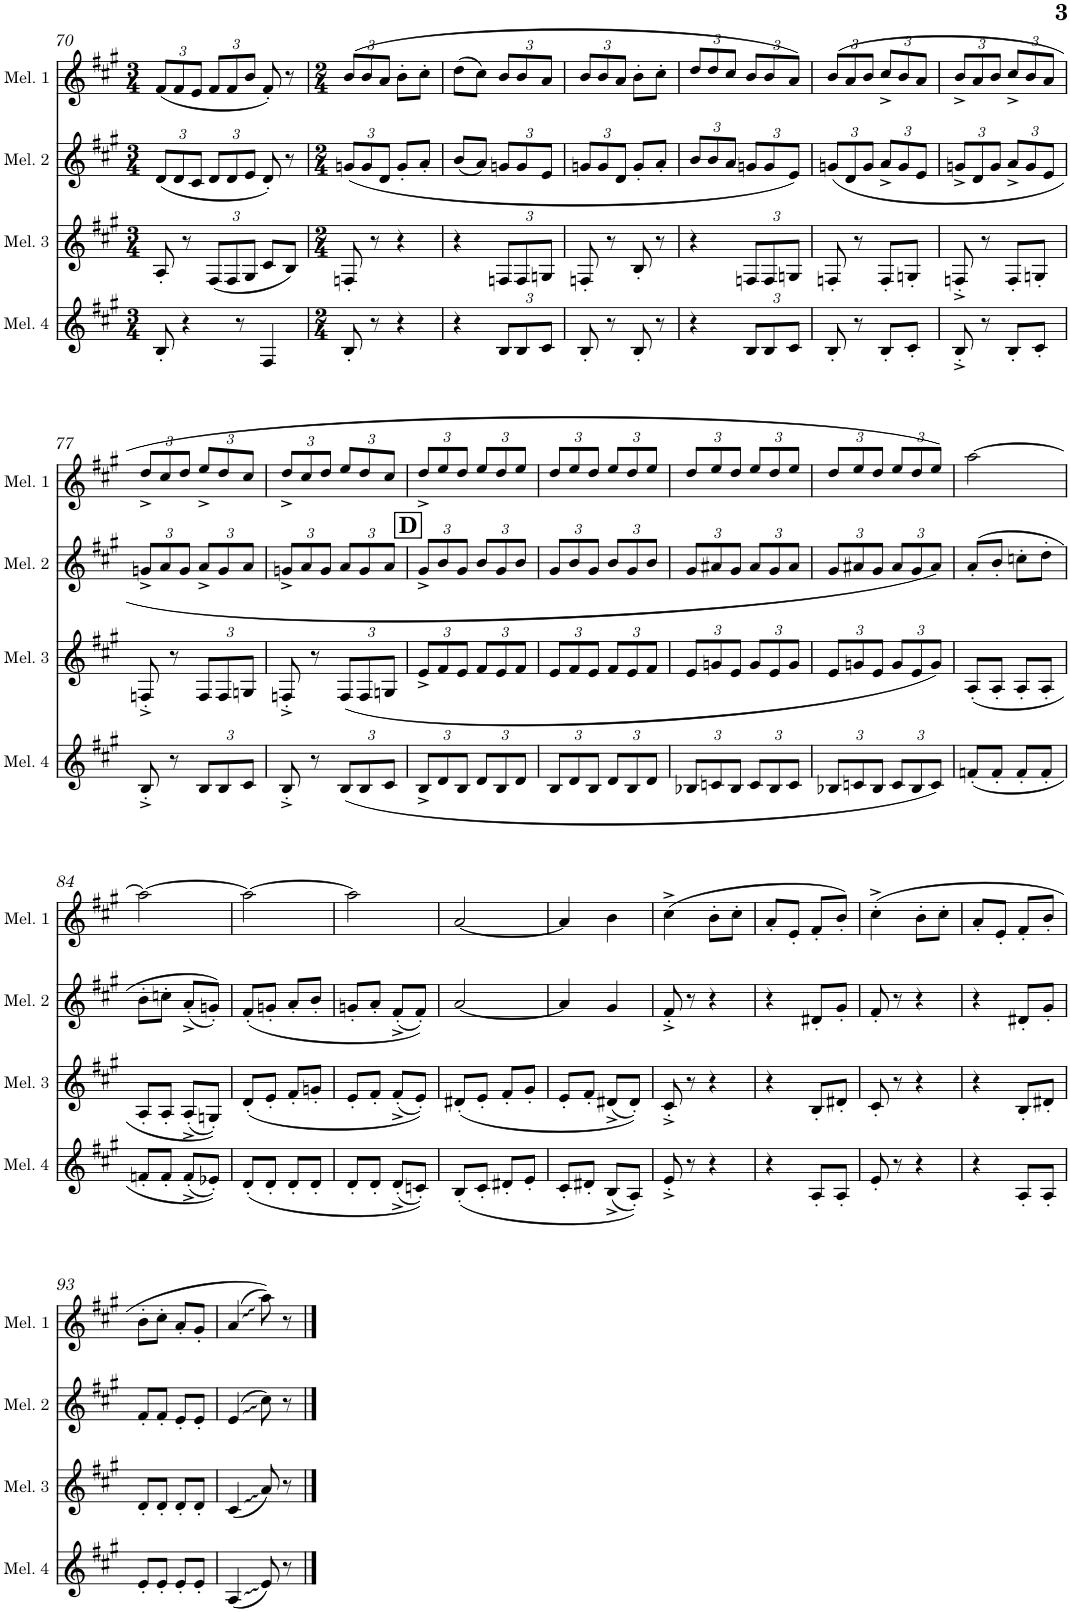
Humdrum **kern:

**kern	**kern	**kern	**kern
*part4	*part3	*part2	*part1
*staff4	*staff3	*staff2	*staff1
*I"Melodica 4	*I"Melodica 3	*I"Melodica 2	*I"Melodica 1
*I'Mel. 4	*I'Mel. 3	*I'Mel. 2	*I'Mel. 1
!!LO:PB:g=z
*clefG2	*clefG2	*clefG2	*clefG2
*k[f#c#g#]	*k[f#c#g#]	*k[f#c#g#]	*k[f#c#g#]
*M3/4	*M3/4	*M3/4	*M3/4
*	*	*Xbrackettup	*Xbrackettup
=70	=70	=70	=70
8B'/	8A'/	(12d/L	(12f#/L
.	.	12d/	12f#/
4r	8r	.	.
.	.	12c#/J	12e/J
*	*Xbrackettup	*	*
.	(12F#/L	12d/L	12f#/L
.	12F#/	12d/	12f#/
8r	.	.	.
.	12G#/J	12e/J	12b/J
4F#/	8c#/L	8d'/)	8f#'/)
.	8B/J)	8r	8r
=71	=71	=71	=71
*M2/4	*M2/4	*M2/4	*M2/4
8B'/	8Fn'/	(12gn/L	(12b/L
.	.	12g/	12b/
8r	8r	.	.
.	.	12d/J	12a/J
4r	4r	8g'/L	8b'\L
.	.	8a'/J	8cc#'\J
=72	=72	=72	=72
4r	4r	(8b/L	(8dd\L
.	.	8a/J)	8cc#\J)
*Xbrackettup	*	*	*
12B/L	12Fn/L	12gn/L	12b/L
12B/	12F/	12g/	12b/
12c#/J	12Gn/J	12e/J	12a/J
=73	=73	=73	=73
8B'/	8Fn'/	12gn/L	12b/L
.	.	12g/	12b/
8r	8r	.	.
.	.	12d/J	12a/J
8B'/	8B'/	8g'/L	8b'\L
8r	8r	8a'/J	8cc#'\J
=74	=74	=74	=74
4r	4r	12b/L	12dd/L
.	.	12b/	12dd/
.	.	12a/J	12cc#/J
12B/L	12Fn/L	12gn/L	12b/L
12B/	12F/	12g/	12b/
12c#/J	12Gn/J	12e/J)	12a/J)
=75	=75	=75	=75
8B'/	8Fn'/	(12gn/L	(12b/L
.	.	12d/	12a/
8r	8r	.	.
.	.	12g/J	12b/J
8B'/L	8F'/L	12a^/L	12cc#^/L
.	.	12g/	12b/
8c#'/J	8Gn'/J	.	.
.	.	12e/J	12a/J
=76	=76	=76	=76
8B'^/	8Fn'^/	12gn^/L	12b^/L
.	.	12d/	12a/
8r	8r	.	.
.	.	12g/J	12b/J
8B'/L	8F'/L	12a^/L	12cc#^/L
.	.	12g/	12b/
8c#'/J	8Gn'/J	.	.
.	.	12e/J	12a/J
!!LO:LB:g=z
=77	=77	=77	=77
8B'^/	8Fn'^/	12gn^/L	12dd^/L
.	.	12a/	12cc#/
8r	8r	.	.
.	.	12g/J	12dd/J
12B/L	12F/L	12a^/L	12ee^/L
12B/	12F/	12g/	12dd/
12c#/J	12Gn/J	12a/J	12cc#/J
=78	=78	=78	=78
8B'^/	8Fn'^/	12gn^/L	12dd^/L
.	.	12a/	12cc#/
8r	8r	.	.
.	.	12g/J	12dd/J
(12B/L	(12F/L	12a/L	12ee/L
12B/	12F/	12g/	12dd/
12c#/J	12Gn/J	12a/J	12cc#/J
!!LO:REH:place=s1:b:B:cj:fs=14:t=D
=79	=79	=79	=79
12B^/L	12e^/L	12g#^/L	12dd^/L
12d/	12f#/	12b/	12ee/
12B/J	12e/J	12g#/J	12dd/J
12d/L	12f#/L	12b/L	12ee/L
12B/	12e/	12g#/	12dd/
12d/J	12f#/J	12b/J	12ee/J
=80	=80	=80	=80
12B/L	12e/L	12g#/L	12dd/L
12d/	12f#/	12b/	12ee/
12B/J	12e/J	12g#/J	12dd/J
12d/L	12f#/L	12b/L	12ee/L
12B/	12e/	12g#/	12dd/
12d/J	12f#/J	12b/J	12ee/J
=81	=81	=81	=81
12B-X/L	12e/L	12g#/L	12dd/L
12cn/	12gn/	12a#X/	12ee/
12B-/J	12e/J	12g#/J	12dd/J
12c/L	12g/L	12a#/L	12ee/L
12B-/	12e/	12g#/	12dd/
12c/J	12g/J	12a#/J	12ee/J
=82	=82	=82	=82
12B-X/L	12e/L	12g#/L	12dd/L
12cn/	12gn/	12a#X/	12ee/
12B-/J	12e/J	12g#/J	12dd/J
12c/L	12g/L	12a#/L	12ee/L
12B-/	12e/	12g#/	12dd/
12c/J)	12g/J)	12a#/J)	12ee/J)
=83	=83	=83	=83
(8fn'/L	(8A'/L	(8a'/L	[2aa\
8f'/J	8A'/J	8b'/J	.
8f'/L	8A'/L	8ccn'\L	.
8f'/J	8A'/J	8dd'\J	.
!!LO:LB:g=z
=84	=84	=84	=84
8fn'/L	8A'/L	8b'\L	2aa\_
8f'/J	8A'/J	8ccn'\J	.
(8f'^/L	(8A'^/L	(8a'^/L	.
8e-X'/J))	8Gn'/J))	8gn'/J))	.
=85	=85	=85	=85
(8d'/L	(8d'/L	(8f#'/L	2aa\_
8d'/J	8e'/J	8gn'/J	.
8d'/L	8f#'/L	8a'/L	.
8d'/J	8gn'/J	8b'/J	.
=86	=86	=86	=86
8d'/L	8e'/L	8gn'/L	2aa\]
8d'/J	8f#'/J	8a'/J	.
(8d'^/L	(8f#'^/L	(8f#'^/L	.
8cn'/J))	8e'/J))	8f#'/J))	.
=87	=87	=87	=87
(8B'/L	(8d#X'/L	[2a/	[2a/
8c#'/J	8e'/J	.	.
8d#X'/L	8f#'/L	.	.
8e'/J	8g#'/J	.	.
=88	=88	=88	=88
8c#'/L	8e'/L	4a/]	4a/]
8d#X'/J	8f#'/J	.	.
(8B^/L	(8d#X^/L	4g#/	4b\
8A'/J))	8d#'/J))	.	.
=89	=89	=89	=89
8e'^/	8c#'^/	8f#'^/	(4cc#^\
8r	8r	8r	.
4r	4r	4r	8b'\L
.	.	.	8cc#'\J
=90	=90	=90	=90
4r	4r	4r	8a'/L
.	.	.	8e'/J
8A'/L	8B'/L	8d#X'/L	8f#'/L
8A'/J	8d#X'/J	8g#'/J	8b'/J)
=91	=91	=91	=91
8e'/	8c#'/	8f#'/	(4cc#'^\
8r	8r	8r	.
4r	4r	4r	8b'\L
.	.	.	8cc#'\J
=92	=92	=92	=92
4r	4r	4r	8a'/L
.	.	.	8e'/J
8A'/L	8B'/L	8d#X'/L	8f#'/L
8A'/J	8d#X'/J	8g#'/J	8b'/J
!!LO:LB:g=z
=93	=93	=93	=93
8e'/L	8d'/L	8f#'/L	8b'\L
8e'/J	8d'/J	8f#'/J	8cc#'\J
8e'/L	8d'/L	8e'/L	8a'/L
8e'/J	8d'/J	8e'/J	8g#'/J
=94	=94	=94	=94
(4A/	(4c#/	(4e/	(4a/
8e/)	8a/)	8cc#\)	8aa\))
8r	8r	8r	8r
==	==	==	==
*-	*-	*-	*-
